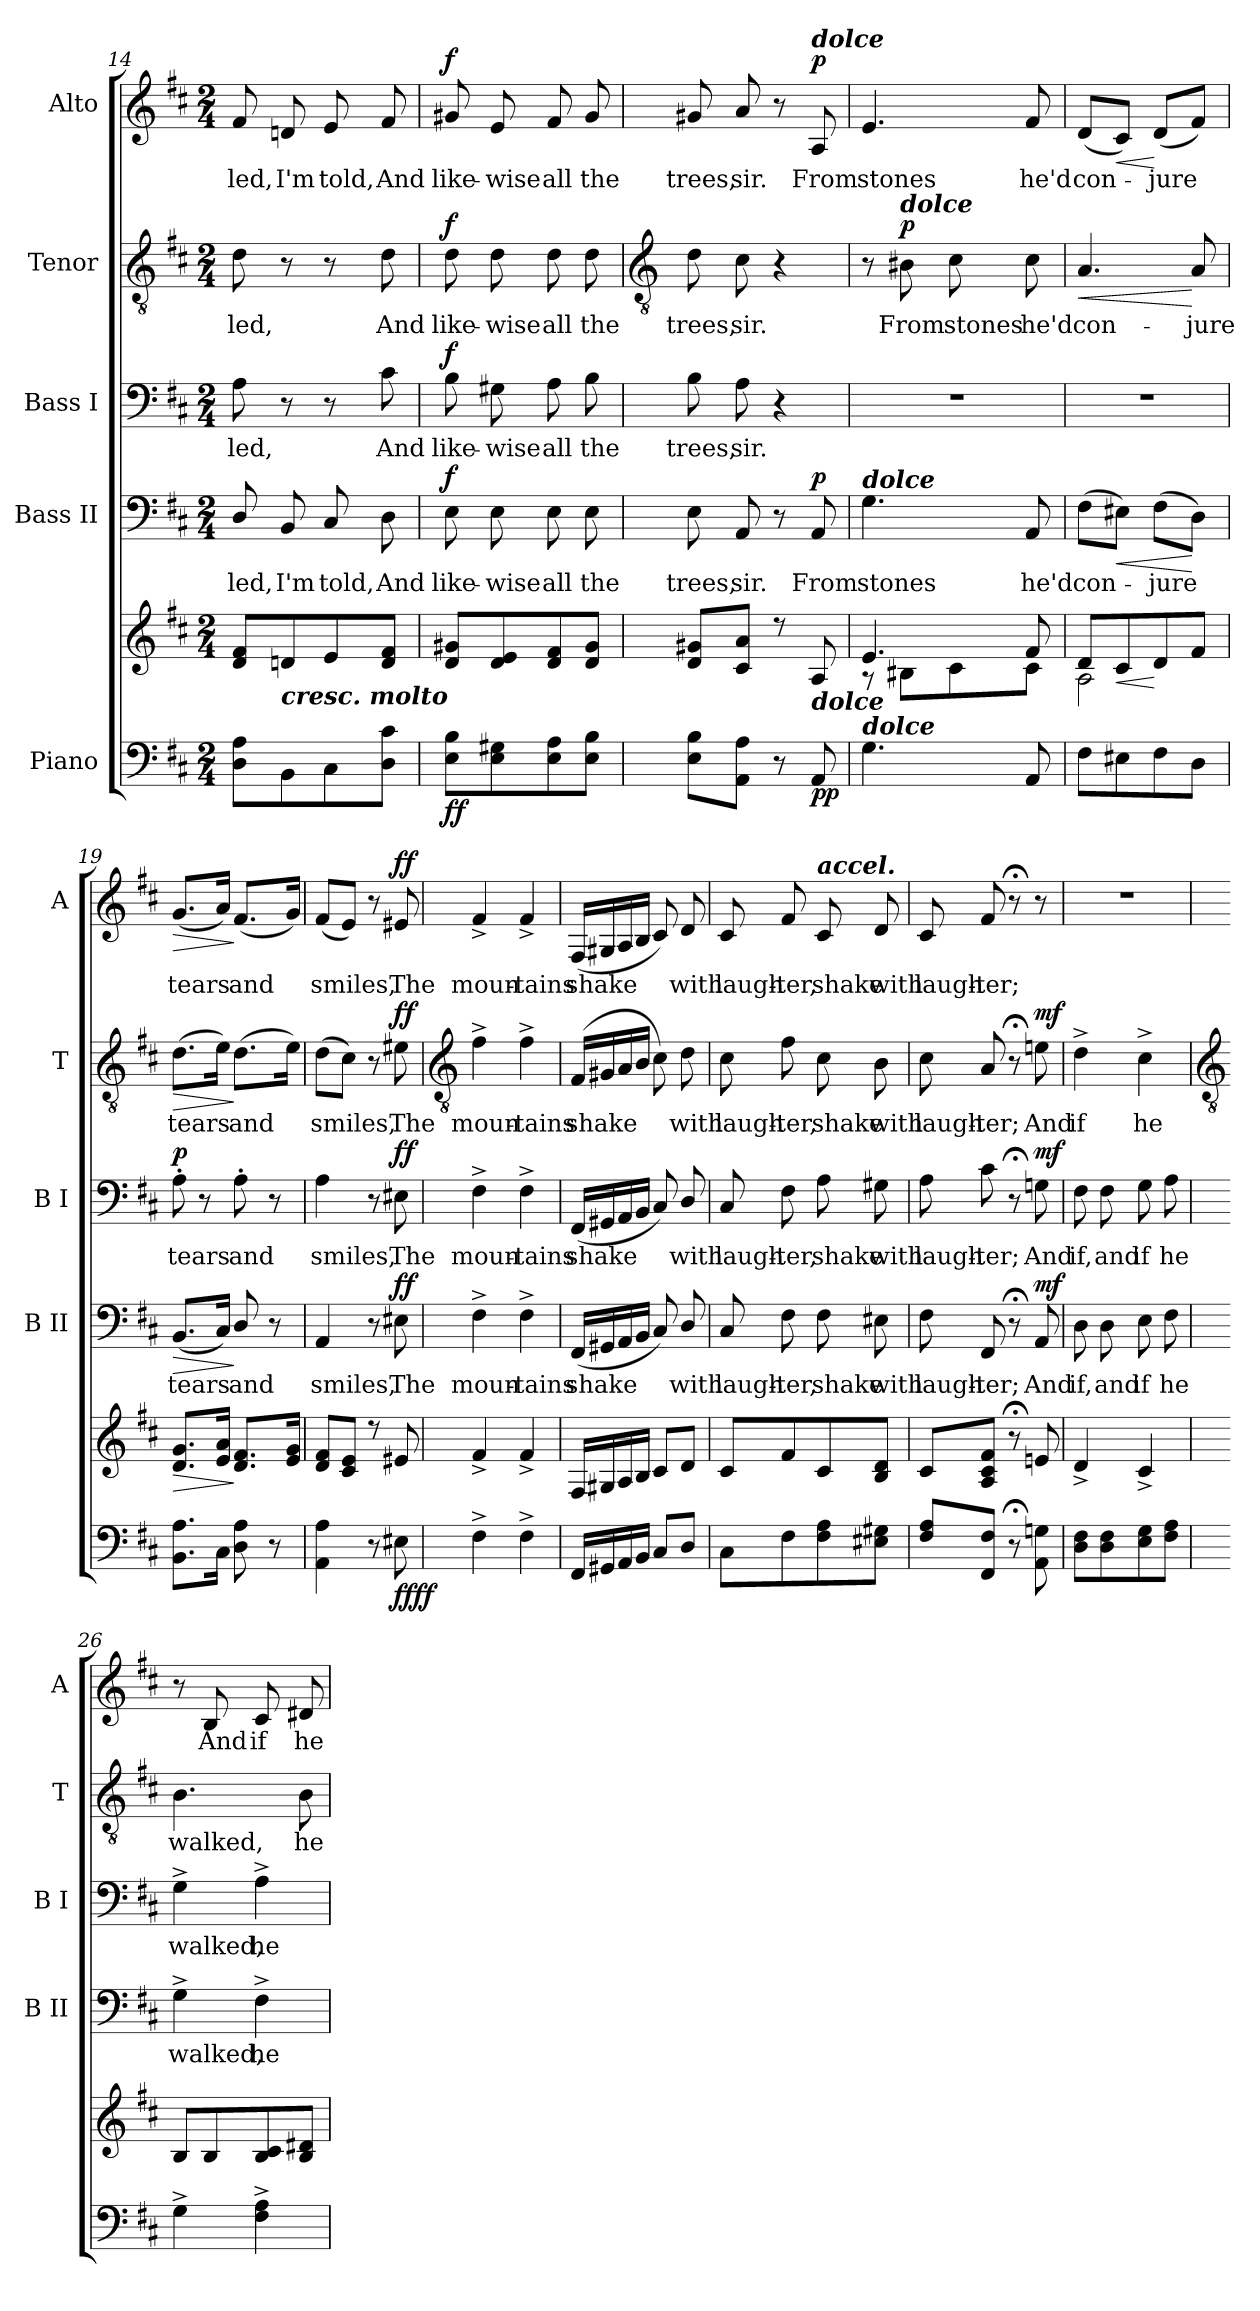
**kern	**kern	**dynam	**kern	**text	**dynam	**kern	**text	**dynam	**kern	**text	**dynam	**kern	**text	**dynam
*part5	*part5	*part5	*part4	*part4	*part4	*part3	*part3	*part3	*part2	*part2	*part2	*part1	*part1	*part1
*staff6	*staff5	*staff5/6	*staff4	*staff4	*staff4	*staff3	*staff3	*staff3	*staff2	*staff2	*staff2	*staff1	*staff1	*staff1
*I"Piano	*	*	*I"Bass II	*	*	*I"Bass I	*	*	*I"Tenor	*	*	*I"Alto	*	*
*	*	*	*I'B II	*	*	*I'B I	*	*	*I'T	*	*	*I'A	*	*
*clefF4	*clefG2	*	*clefF4	*	*	*clefF4	*	*	*clefGv2	*	*	*clefG2	*	*
*k[f#c#]	*k[f#c#]	*	*k[f#c#]	*	*	*k[f#c#]	*	*	*k[f#c#]	*	*	*k[f#c#]	*	*
*D:	*D:	*	*D:	*	*	*D:	*	*	*D:	*	*	*D:	*	*
*M2/4	*M2/4	*	*M2/4	*	*	*M2/4	*	*	*M2/4	*	*	*M2/4	*	*
=14	=14	=14	=14	=14	=14	=14	=14	=14	=14	=14	=14	=14	=14	=14
*	*^	*	*	*	*	*	*	*	*	*	*	*	*	*
!	!	!LO:N:vis=1	!	!	!LO:LY:b	!	!	!LO:LY:b	!	!	!LO:LY:b	!	!	!LO:LY:b	!
8D 8AL	8d 8f#L	2ryy	.	8D/	led,	.	8A	led,	.	8d	led,	.	8f#	led,	.
!	!LO:TX:b:Bi:t=cresc. molto	!	!	!	!	!	!	!	!	!	!	!	!	!	!
!	!	!	!	!	!LO:LY:b	!	!	!	!	!	!	!	!	!LO:LY:b	!
8BB	8dn	.	.	8BB	I'm	.	8r	.	.	8r	.	.	8dn	I'm	.
!	!	!	!	!	!LO:LY:b	!	!	!	!	!	!	!	!	!LO:LY:b	!
8C#	8e	.	.	8C#	told,	.	8r	.	.	8r	.	.	8e	told,	.
!	!	!	!	!	!LO:LY:b	!	!	!LO:LY:b	!	!	!LO:LY:b	!	!	!LO:LY:b	!
8D 8c#J	8d 8f#J	.	.	8D	And	.	8c#	And	.	8d	And	.	8f#	And	.
=15	=15	=15	=15	=15	=15	=15	=15	=15	=15	=15	=15	=15	=15	=15	=15
!	!	!LO:N:vis=1	!LO:DY:b=2	!	!LO:LY:b	!	!	!LO:LY:b	!	!	!LO:LY:b	!	!	!LO:LY:b	!
!	!	!	!LO:DY:n=1:b	!	!	!LO:DY:b	!	!	!LO:DY:b	!	!	!LO:DY:b	!	!	!LO:DY:b
8E 8BL	8d 8g#XL	2ryy	f f	8E	like-	f	8B	like-	f	8d	like-	f	8g#X	like-	f
!	!	!	!	!	!LO:LY:b	!	!	!LO:LY:b	!	!	!LO:LY:b	!	!	!LO:LY:b	!
8E 8G#X	8d 8e	.	.	8E	-wise	.	8G#X	-wise	.	8d	-wise	.	8e	-wise	.
!	!	!	!	!	!LO:LY:b	!	!	!LO:LY:b	!	!	!LO:LY:b	!	!	!LO:LY:b	!
8E 8A	8d 8f#	.	.	8E	all	.	8A	all	.	8d	all	.	8f#	all	.
!	!	!	!	!	!LO:LY:b	!	!	!LO:LY:b	!	!	!LO:LY:b	!	!	!LO:LY:b	!
8E 8BJ	8d 8g#J	.	.	8E	the	.	8B	the	.	8d	the	.	8g#	the	.
!!LO:LB:g=z
=16	=16	=16	=16	=16	=16	=16	=16	=16	=16	=16	=16	=16	=16	=16	=16
*	*	*	*	*	*	*	*	*	*	*clefGv2	*	*	*	*	*
!	!	!	!	!	!LO:LY:b	!	!	!LO:LY:b	!	!	!LO:LY:b	!	!	!LO:LY:b	!
8E 8BL	8d 8g#XL	2ryy	.	8E	trees,	.	8B	trees,	.	8d	trees,	.	8g#X	trees,	.
!	!	!	!	!	!LO:LY:b	!	!	!LO:LY:b	!	!	!LO:LY:b	!	!	!LO:LY:b	!
8AA 8AJ	8c# 8aJ	.	.	8AA	sir.	.	8A	sir.	.	8c#	sir.	.	8a	sir.	.
8r	8r	.	.	8r	.	.	4r	.	.	4r	.	.	8r	.	.
!	!	!	!	!	!	!	!	!	!	!	!	!	!LO:TX:a:Bi:t=dolce	!	!
!	!LO:TX:b:Bi:t=dolce	!	!	!	!	!	!	!	!	!	!	!	!	!	!
!	!	!	!LO:DY:b=2	!	!LO:LY:b	!	!	!	!	!	!	!	!	!LO:LY:b	!
!	!	!	!LO:DY:n=1:b	!	!	!LO:DY:b	!	!	!	!	!	!	!	!	!LO:DY:b
8AA	8A	.	p p	8AA	From	p	.	.	.	.	.	.	8A	From	p
=17	=17	=17	=17	=17	=17	=17	=17	=17	=17	=17	=17	=17	=17	=17	=17
!	!	!	!	!LO:TX:a:Bi:t=dolce	!	!	!	!	!	!	!	!	!	!	!
!LO:TX:a:Bi:t=dolce	!	!	!	!	!	!	!	!	!	!	!	!	!	!	!
!	!	!	!	!	!LO:LY:b	!	!LO:N:vis=1	!	!	!	!	!	!	!LO:LY:b	!
4.G	4.e	8r	.	4.G	stones	.	2r	.	.	8r	.	.	4.e	stones	.
!	!	!	!	!	!	!	!	!	!	!LO:TX:a:Bi:t=dolce	!	!	!	!	!
!	!	!	!	!	!	!	!	!	!	!	!LO:LY:b	!LO:DY:b	!	!	!
.	.	8B#X\L	.	.	.	.	.	.	.	8B#X	From	p	.	.	.
!	!	!	!	!	!	!	!	!	!	!	!LO:LY:b	!	!	!	!
.	.	8c#\	.	.	.	.	.	.	.	8c#	stones	.	.	.	.
!	!	!	!	!	!LO:LY:b	!	!	!	!	!	!LO:LY:b	!	!	!LO:LY:b	!
8AA	8f#	8c#\J	.	8AA	he'd	.	.	.	.	8c#	he'd	.	8f#	he'd	.
=18	=18	=18	=18	=18	=18	=18	=18	=18	=18	=18	=18	=18	=18	=18	=18
!	!	!	!	!	!LO:LY:b	!	!LO:N:vis=1	!	!	!	!LO:LY:b	!LO:HP:b	!	!LO:LY:b	!
8F#L	8dL	2A\	.	(>8F#L	con-	.	2r	.	.	4.A	con-	<	(<8dL	con-	.
!	!	!	!LO:HP:b	!	!	!LO:HP:b	!	!	!	!	!	!	!	!	!LO:HP:b
8E#X	8c#	.	<	8E#XJ)	.	<	.	.	.	.	.	.	8c#J)	.	<
!	!	!	!	!	!LO:LY:b	!	!	!	!	!	!	!	!	!LO:LY:b	!
8F#	8d	.	[	(>8F#L	jure	.	.	.	.	.	.	.	(<8dL	jure	[
!	!	!	!	!	!	!	!	!	!	!	!LO:LY:b	!	!	!	!
8DJ	8f#J	.	.	8DJ)	.	[	.	.	.	8A	-jure	[	8f#J)	.	.
=19	=19	=19	=19	=19	=19	=19	=19	=19	=19	=19	=19	=19	=19	=19	=19
!	!	!	!LO:HP:b	!	!LO:LY:b	!LO:HP:b	!	!LO:LY:b	!LO:DY:b	!	!LO:LY:b	!LO:HP:b	!	!LO:LY:b	!LO:HP:b
8.BB 8.AL	8.d 8.gL	4ryy	>	(<8.BBL	tears	>	8A'	tears	p	(>8.dL	tears	>	(<8.gL	tears	>
.	.	.	.	.	.	.	8r	.	.	.	.	.	.	.	.
16C#J	16e 16aJ	.	.	16C#J)	.	.	.	.	.	16eJ)	.	.	16aJ)	.	.
!	!	!	!	!	!LO:LY:b	!	!	!LO:LY:b	!	!	!LO:LY:b	!	!	!LO:LY:b	!
8D\ 8A\	8.d 8.f#L	16ryy	]	8D/	and	]	8A'	and	.	(>8.dL	and	]	(<8.f#L	and	]
.	.	8.ryy	.	.	.	.	.	.	.	.	.	.	.	.	.
8r	.	.	.	8r	.	.	8r	.	.	.	.	.	.	.	.
.	16e 16gJ	.	.	.	.	.	.	.	.	16eJ)	.	.	16gJ)	.	.
=20	=20	=20	=20	=20	=20	=20	=20	=20	=20	=20	=20	=20	=20	=20	=20
!	!	!	!	!	!LO:LY:b	!	!	!LO:LY:b	!	!	!LO:LY:b	!	!	!LO:LY:b	!
4AA 4A	8d 8f#L	2ryy	.	4AA	smiles,	.	4A	smiles,	.	(>8dL	smiles,	.	(<8f#L	smiles,	.
.	8c# 8eJ	.	.	.	.	.	.	.	.	8c#J)	.	.	8eJ)	.	.
8r	8r	.	.	8r	.	.	8r	.	.	8r	.	.	8r	.	.
!	!	!	!LO:DY:b=2	!	!LO:LY:b	!	!	!LO:LY:b	!	!	!LO:LY:b	!	!	!LO:LY:b	!
!	!	!	!LO:DY:n=1:b	!	!	!LO:DY:b	!	!	!LO:DY:b	!	!	!LO:DY:b	!	!	!LO:DY:b
8E#X	8e#X	.	ff ff	8E#X	The	ff	8E#X	The	ff	8e#X	The	ff	8e#X	The	ff
*	*v	*v	*	*	*	*	*	*	*	*	*	*	*	*	*
!!LO:LB:g=z
=21	=21	=21	=21	=21	=21	=21	=21	=21	=21	=21	=21	=21	=21	=21
*	*	*	*	*	*	*	*	*	*clefGv2	*	*	*	*	*
!	!	!	!	!LO:LY:b	!	!	!LO:LY:b	!	!	!LO:LY:b	!	!	!LO:LY:b	!
4F#^	4f#^	.	4F#^	moun-	.	4F#^	moun-	.	4f#^	moun-	.	4f#^	moun-	.
!	!	!	!	!LO:LY:b	!	!	!LO:LY:b	!	!	!LO:LY:b	!	!	!LO:LY:b	!
4F#^	4f#^	.	4F#^	-tains	.	4F#^	-tains	.	4f#^	-tains	.	4f#^	-tains	.
=22	=22	=22	=22	=22	=22	=22	=22	=22	=22	=22	=22	=22	=22	=22
!	!	!	!	!LO:LY:b	!	!	!LO:LY:b	!	!	!LO:LY:b	!	!	!LO:LY:b	!
16FF#LL	16F#LL	.	(<16FF#LL	shake	.	(<16FF#LL	shake	.	(<16F#LL	shake	.	(<16F#LL	shake	.
16GG#X	16G#X	.	16GG#X	.	.	16GG#X	.	.	16G#X	.	.	16G#X	.	.
16AA	16A	.	16AA	.	.	16AA	.	.	16A	.	.	16A	.	.
16BBJJ	16BJJ	.	16BBJJ	.	.	16BBJJ	.	.	16BJJ	.	.	16BJJ	.	.
8C#L	8c#L	.	8C#)	.	.	8C#)	.	.	8c#)	.	.	8c#)	.	.
!	!	!	!	!LO:LY:b	!	!	!LO:LY:b	!	!	!LO:LY:b	!	!	!LO:LY:b	!
8D/J	8dJ	.	8D/	with	.	8D/	with	.	8d	with	.	8d	with	.
=23	=23	=23	=23	=23	=23	=23	=23	=23	=23	=23	=23	=23	=23	=23
!	!	!	!	!LO:LY:b	!	!	!LO:LY:b	!	!	!LO:LY:b	!	!	!LO:LY:b	!
8C#L	8c#L	.	8C#	laugh-	.	8C#	laugh-	.	8c#	laugh-	.	8c#	laugh-	.
!	!	!	!	!LO:LY:b	!	!	!LO:LY:b	!	!	!LO:LY:b	!	!	!LO:LY:b	!
8F#	8f#	.	8F#	-ter,	.	8F#	-ter,	.	8f#	-ter,	.	8f#	-ter,	.
!	!	!	!	!	!	!	!	!	!	!	!	!LO:TX:a:Bi:t=accel.	!	!
!	!	!	!	!LO:LY:b	!	!	!LO:LY:b	!	!	!LO:LY:b	!	!	!LO:LY:b	!
8F# 8A	8c#	.	8F#	shake	.	8A	shake	.	8c#	shake	.	8c#	shake	.
!	!	!	!	!LO:LY:b	!	!	!LO:LY:b	!	!	!LO:LY:b	!	!	!LO:LY:b	!
8E#X 8G#XJ	8B 8dJ	.	8E#X	with	.	8G#X	with	.	8B	with	.	8d	with	.
=24	=24	=24	=24	=24	=24	=24	=24	=24	=24	=24	=24	=24	=24	=24
!	!	!	!	!LO:LY:b	!	!	!LO:LY:b	!	!	!LO:LY:b	!	!	!LO:LY:b	!
8F# 8AL	8c#L	.	8F#	laugh-	.	8A	laugh-	.	8c#	laugh-	.	8c#	laugh-	.
!	!	!	!	!LO:LY:b	!	!	!LO:LY:b	!	!	!LO:LY:b	!	!	!LO:LY:b	!
8FF# 8F#J	8A 8c# 8f#J	.	8FF#	-ter;	.	8c#	-ter;	.	8A	-ter;	.	8f#	-ter;	.
8r;	8r;<	.	8r;<	.	.	8r;<	.	.	8r;<	.	.	8r;<	.	.
!	!	!LO:DY:b=2	!	!LO:LY:b	!	!	!LO:LY:b	!	!	!LO:LY:b	!	!	!	!
!	!	!LO:DY:n=1:b	!	!	!LO:DY:b	!	!	!LO:DY:b	!	!	!LO:DY:b	!	!	!
8AA 8Gn	8en	mf mf	8AA	And	mf	8Gn	And	mf	8en	And	mf	8r	.	.
=25	=25	=25	=25	=25	=25	=25	=25	=25	=25	=25	=25	=25	=25	=25
!	!	!	!	!LO:LY:b	!	!	!LO:LY:b	!	!	!LO:LY:b	!	!LO:N:vis=1	!	!
8D 8F#L	4d^	.	8D	if,	.	8F#	if,	.	4d^	if	.	2r	.	.
!	!	!	!	!LO:LY:b	!	!	!LO:LY:b	!	!	!	!	!	!	!
8D 8F#	.	.	8D	and	.	8F#	and	.	.	.	.	.	.	.
!	!	!	!	!LO:LY:b	!	!	!LO:LY:b	!	!	!LO:LY:b	!	!	!	!
8E 8G	4c#^	.	8E	if	.	8G	if	.	4c#^	he	.	.	.	.
!	!	!	!	!LO:LY:b	!	!	!LO:LY:b	!	!	!	!	!	!	!
8F# 8AJ	.	.	8F#	he	.	8A	he	.	.	.	.	.	.	.
!!LO:LB:g=z
=26	=26	=26	=26	=26	=26	=26	=26	=26	=26	=26	=26	=26	=26	=26
*	*	*	*	*	*	*	*	*	*clefGv2	*	*	*	*	*
*	*^	*	*	*	*	*	*	*	*	*	*	*	*	*
!	!	!LO:N:vis=1	!	!	!LO:LY:b	!	!	!LO:LY:b	!	!	!LO:LY:b	!	!	!	!
4G^	8BL	2ryy	.	4G^	walked,	.	4G^	walked,	.	4.B	walked,	.	8r	.	.
!	!	!	!	!	!	!	!	!	!	!	!	!	!	!LO:LY:b	!
.	8B	.	.	.	.	.	.	.	.	.	.	.	8B	And	.
!	!	!	!	!	!LO:LY:b	!	!	!LO:LY:b	!	!	!	!	!	!LO:LY:b	!
4F#^ 4A^	8B 8c#	.	.	4F#^	he	.	4A^	he	.	.	.	.	8c#	if	.
!	!	!	!	!	!	!	!	!	!	!	!LO:LY:b	!	!	!LO:LY:b	!
.	8B 8d#XJ	.	.	.	.	.	.	.	.	8B	he	.	8d#X	he	.
*	*v	*v	*	*	*	*	*	*	*	*	*	*	*	*	*
=	=	=	=	=	=	=	=	=	=	=	=	=	=	=
*-	*-	*-	*-	*-	*-	*-	*-	*-	*-	*-	*-	*-	*-	*-
